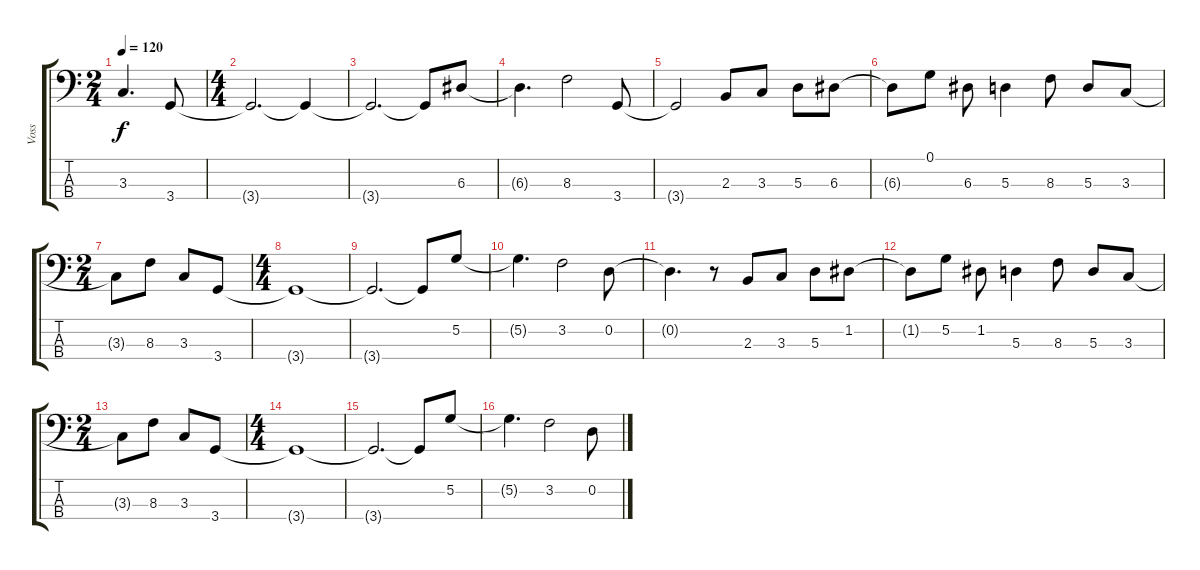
\track ("Voss" "Voss") {instrument electricbassfinger}
\staff {score tabs}
\tuning (G2 D2 A1 E1) {hide}
\ts (2 4)
\tempo 120
\clef f4
\ks c
3.3{t}.4{d dy f} 3.4.8 |
\ts (4 4)
3.4{t}.2{d} 3.4{t}.4 |
3.4{t}.2{d} 3.4{t}.8 6.3.8 |
6.3{t}.4{d} 8.3.2 3.4.8 |
3.4{t}.2 2.3.8 3.3.8 5.3.8 6.3.8 |
6.3{t}.8 0.1.8 6.3.8 5.3.4 8.3.8 5.3.8 3.3.8 |
\ts (2 4)
3.3{t}.8 8.3.8 3.3.8 3.4.8 |
\ts (4 4)
3.4{t}.1 |
3.4{t}.2{d} 3.4{t}.8 5.2.8 |
5.2{t}.4{d} 3.2.2 0.2.8 |
0.2{t}.4{d} r.8 2.3.8 3.3.8 5.3.8 1.2.8 |
1.2{t}.8 5.2.8 1.2.8 5.3.4 8.3.8 5.3.8 3.3.8 |
\ts (2 4)
3.3{t}.8 8.3.8 3.3.8 3.4.8 |
\ts (4 4)
3.4{t}.1 |
3.4{t}.2{d} 3.4{t}.8 5.2.8 |
5.2{t}.4{d} 3.2.2 0.2.8
